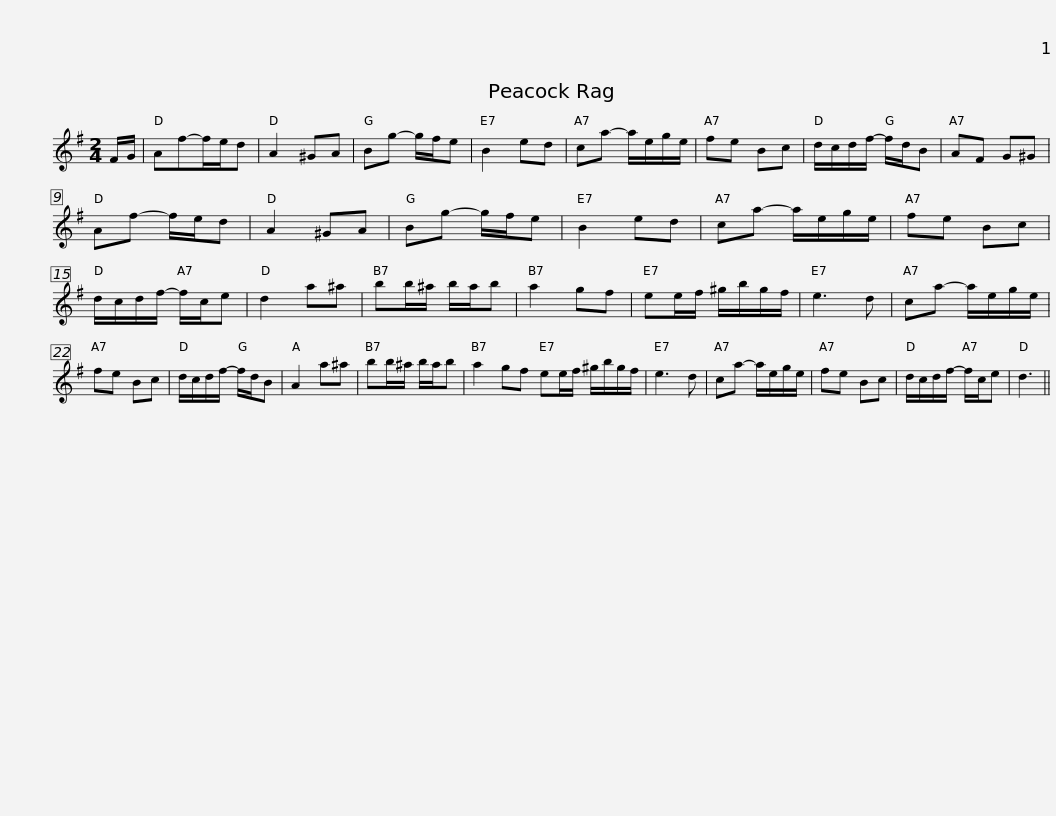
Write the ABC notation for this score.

X:1
L:1/8
M:2/4
I:linebreak $
K:G
V:1 treble
V:1
 F/G/ | Af-f/e/d | A2 ^GA | Bg- g/f/e | B2 ed | %5
 ca- a/e/g/e/ | fe Bc | d/c/d/f/- f/d/B | AF G^G |$ Af- f/e/d | %10
 A2 ^GA | Bg- g/f/e | B2 ed | ca- a/e/g/e/ | fe Bc | %15
 d/c/d/f/- f/c/e | d2 a^a |$ bb/^a/ b/a/b | a2 gf | ee/f/ ^g/b/g/f/ | %20
 e3 d | ca- a/e/g/e/ | fe Bc | d/c/d/f/- f/d/B | A2 a^a |$ %25
 bb/^a/ b/a/b | a2 gf ee/f/ ^g/b/g/f/ | e3 d | ca- a/e/g/e/ | fe Bc | %30
 d/c/d/f/- f/c/e | d3 || %32
